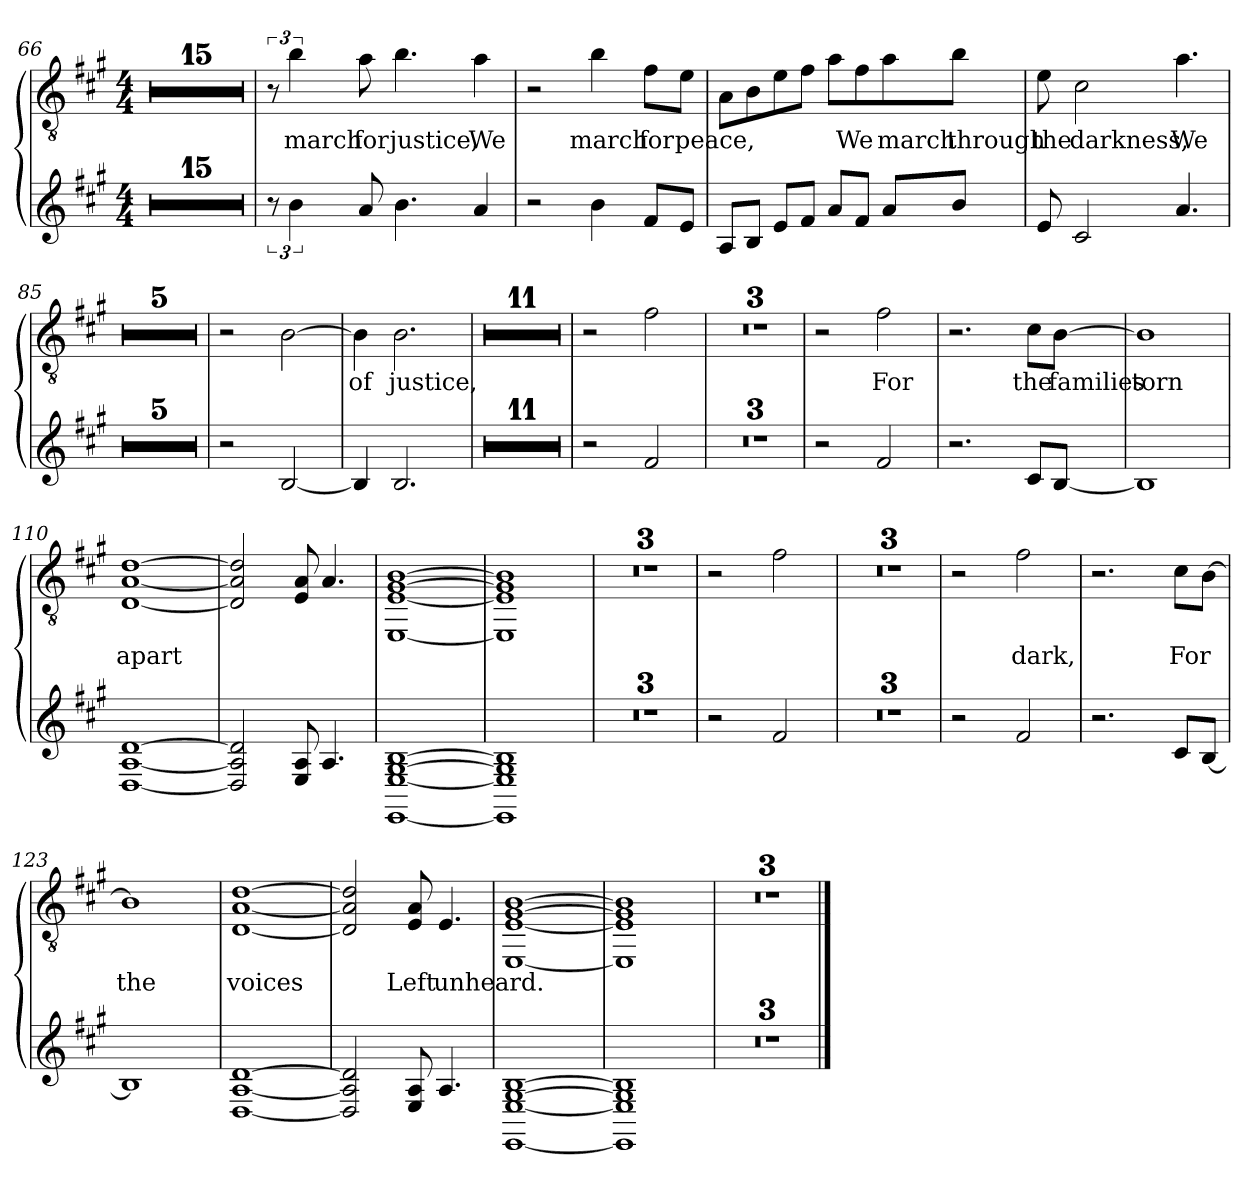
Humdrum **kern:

**kern	**kern	**text
*part2	*part1	*part1
*staff2	*staff1	*staff1
*	*clefGv2	*
*k[f#c#g#]	*k[f#c#g#]	*
*A:	*A:	*
*M4/4	*M4/4	*
=66	=66	=66
1r	1r	.
=67	=67	=67
1r	1r	.
=68	=68	=68
1r	1r	.
=69	=69	=69
1r	1r	.
=70	=70	=70
1r	1r	.
=71	=71	=71
1r	1r	.
=72	=72	=72
1r	1r	.
=73	=73	=73
1r	1r	.
=74	=74	=74
1r	1r	.
=75	=75	=75
1r	1r	.
=76	=76	=76
1r	1r	.
=77	=77	=77
1r	1r	.
=78	=78	=78
1r	1r	.
=79	=79	=79
1r	1r	.
!!LO:LB:g=z
=80	=80	=80
1r	1r	.
=81	=81	=81
12r	12r	.
!	!	!LO:LY:b
6b	6b\	march
!	!	!LO:LY:b
8a	8a\	for
!	!	!LO:LY:b
4.b	4.b\	justice,
!	!	!LO:LY:b
4a	4a\	We
=82	=82	=82
2r	2r	.
!	!	!LO:LY:b
4b	4b\	march
!	!	!LO:LY:b
8f#L	8f#\L	for
!	!	!LO:LY:b
8eJ	8e\J	peace,
=83	=83	=83
8AL	8A\L	.
8BJ	8B\	.
8eL	8e\	.
8f#J	8f#\J	.
8aL	8a\L	.
!	!	!LO:LY:b
8f#J	8f#\	We
!	!	!LO:LY:b
8aL	8a\	march
!	!	!LO:LY:b
8bJ	8b\J	through
=84	=84	=84
!	!	!LO:LY:b
8e	8e\	the
!	!	!LO:LY:b
2c#	2c#\	darkness,
!	!	!LO:LY:b
4.a	4.a\	We
!!LO:PB:g=z
=85	=85	=85
1r	1r	.
=86	=86	=86
1r	1r	.
=87	=87	=87
1r	1r	.
=88	=88	=88
1r	1r	.
=89	=89	=89
1r	1r	.
=90	=90	=90
2r	2r	.
[2B	[2B\	.
=91	=91	=91
!	!	!LO:LY:b
4B]	4B\]	of
!	!	!LO:LY:b
2.B	2.B\	justice,
=92	=92	=92
1r	1r	.
=93	=93	=93
1r	1r	.
=94	=94	=94
1r	1r	.
=95	=95	=95
1r	1r	.
=96	=96	=96
1r	1r	.
=97	=97	=97
1r	1r	.
=98	=98	=98
1r	1r	.
=99	=99	=99
1r	1r	.
!!LO:LB:g=z
=100	=100	=100
1r	1r	.
=101	=101	=101
1r	1r	.
=102	=102	=102
1r	1r	.
=103	=103	=103
2r	2r	.
2f#	2f#\	.
=104	=104	=104
1r	1r	.
=105	=105	=105
1r	1r	.
=106	=106	=106
1r	1r	.
=107	=107	=107
2r	2r	.
!	!	!LO:LY:b
2f#	2f#\	For
=108	=108	=108
2.r	2.r	.
!	!	!LO:LY:b
8c#L	8c#\L	the
!	!	!LO:LY:b
[8BJ	[8B\J	families
=109	=109	=109
!	!	!LO:LY:b
1B]	1B]	torn
=110	=110	=110
!	!	!LO:LY:b
[1D [1A [1d	[1D [1A [1d	apart
=111	=111	=111
2D] 2A] 2d]	2D/] 2A/] 2d/]	.
8E 8A	8E/ 8A/	.
4.A	4.A/	.
=112	=112	=112
[1EE [1E [1G# [1B	[1EE [1E [1G# [1B	.
!!LO:LB:g=z
=113	=113	=113
1EE] 1E] 1G#] 1B]	1EE] 1E] 1G#] 1B]	.
=114	=114	=114
1r	1r	.
=115	=115	=115
1r	1r	.
=116	=116	=116
1r	1r	.
=117	=117	=117
2r	2r	.
2f#	2f#\	.
=118	=118	=118
1r	1r	.
=119	=119	=119
1r	1r	.
=120	=120	=120
1r	1r	.
=121	=121	=121
2r	2r	.
!	!	!LO:LY:b
2f#	2f#\	dark,
=122	=122	=122
2.r	2.r	.
!	!	!LO:LY:b
8c#L	8c#\L	For
[8BJ	[8B\J	.
=123	=123	=123
!	!	!LO:LY:b
1B]	1B]	the
=124	=124	=124
!	!	!LO:LY:b
[1D [1A [1d	[1D [1A [1d	voices
=125	=125	=125
2D] 2A] 2d]	2D/] 2A/] 2d/]	.
!	!	!LO:LY:b
8E 8A	8E/ 8A/	Left
!	!	!LO:LY:b
4.A	4.E/	unheard.
!!LO:LB:g=z
=126	=126	=126
[1EE [1E [1G# [1B	[1EE [1E [1G# [1B	.
=127	=127	=127
1EE] 1E] 1G#] 1B]	1EE] 1E] 1G#] 1B]	.
=128	=128	=128
1r	1r	.
=129	=129	=129
1r	1r	.
=130	=130	=130
1r	1r	.
==	==	==
*-	*-	*-
